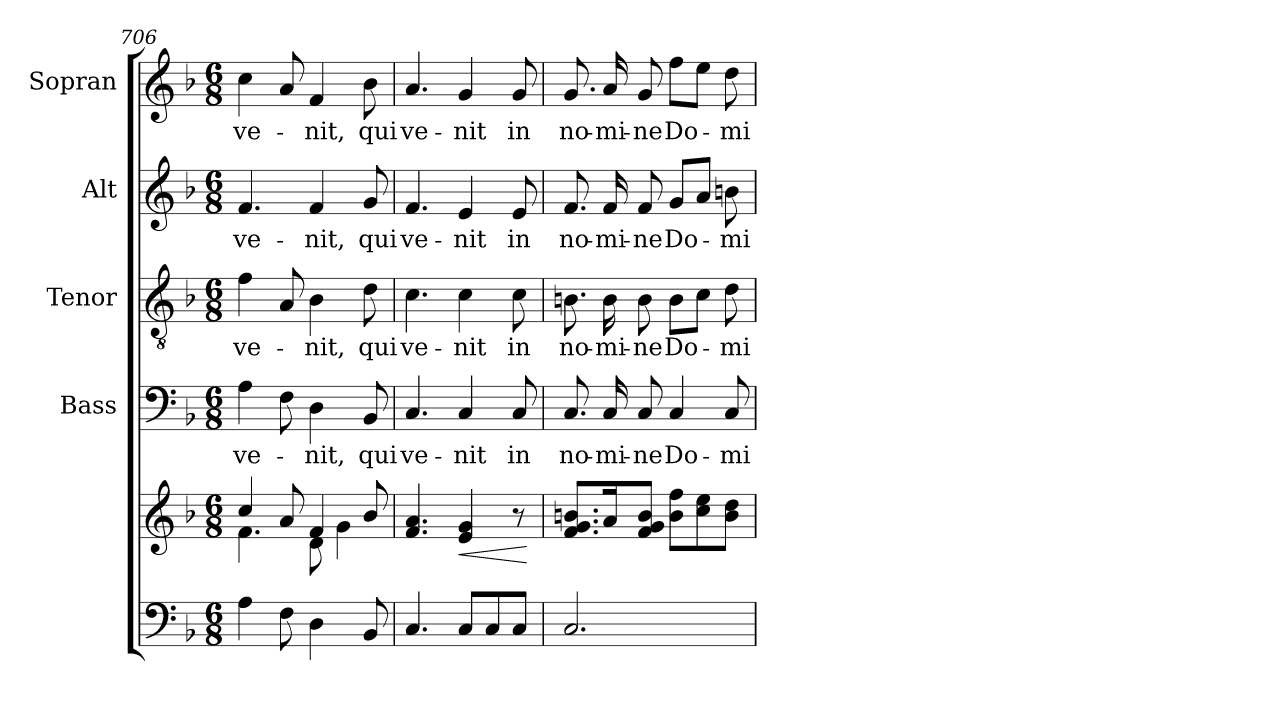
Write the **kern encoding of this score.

**kern	**kern	**dynam	**kern	**text	**kern	**text	**kern	**text	**kern	**text
*part5	*part5	*part5	*part4	*part4	*part3	*part3	*part2	*part2	*part1	*part1
*staff6	*staff5	*staff5/6	*staff4	*staff4	*staff3	*staff3	*staff2	*staff2	*staff1	*staff1
*	*	*	*I"Bass	*	*I"Tenor	*	*I"Alt	*	*I"Sopran	*
*	*	*	*I'B.	*	*I'T.	*	*I'A.	*	*I'S.	*
*clefF4	*clefG2	*	*clefF4	*	*clefGv2	*	*clefG2	*	*clefG2	*
*k[b-]	*k[b-]	*	*k[b-]	*	*k[b-]	*	*k[b-]	*	*k[b-]	*
*F:	*F:	*	*F:	*	*F:	*	*F:	*	*F:	*
*M6/8	*M6/8	*	*M6/8	*	*M6/8	*	*M6/8	*	*M6/8	*
=706	=706	=706	=706	=706	=706	=706	=706	=706	=706	=706
*	*^	*	*	*	*	*	*	*	*	*
!	!	!	!	!	!LO:LY:b	!	!LO:LY:b	!	!LO:LY:b	!	!LO:LY:b
4A\	4cc/	4.f\	.	4A\	ve-	4f\	ve-	4.f/	ve-	4cc\	-ve-
8F\	8a/	.	.	8F\	.	8A/	.	.	.	8a/	.
!	!	!	!	!	!LO:LY:b	!	!LO:LY:b	!	!LO:LY:b	!	!LO:LY:b
4D\	4f/	8d\	.	4D\	-nit,	4B-\	-nit,	4f/	-nit,	4f/	-nit,
.	.	4g\	.	.	.	.	.	.	.	.	.
!	!	!	!	!	!LO:LY:b	!	!LO:LY:b	!	!LO:LY:b	!	!LO:LY:b
8BB-/	8b-/	.	.	8BB-/	qui	8d\	qui	8g/	qui	8b-\	qui
*	*v	*v	*	*	*	*	*	*	*	*	*
!!LO:PB:g=z
=707	=707	=707	=707	=707	=707	=707	=707	=707	=707	=707
!	!	!	!	!LO:LY:b	!	!LO:LY:b	!	!LO:LY:b	!	!LO:LY:b
4.C/	4.f/ 4.a/	.	4.C/	ve-	4.c\	ve-	4.f/	ve-	4.a/	ve-
!	!	!LO:HP:b	!	!LO:LY:b	!	!LO:LY:b	!	!LO:LY:b	!	!LO:LY:b
8C/L	4e/ 4g/	<	4C/	-nit	4c\	-nit	4e/	-nit	4g/	-nit
8C/	.	.	.	.	.	.	.	.	.	.
!	!	!	!	!LO:LY:b	!	!LO:LY:b	!	!LO:LY:b	!	!LO:LY:b
8C/J	8r	.	8C/	in	8c\	in	8e/	in	8g/	in
.	.	[	.	.	.	.	.	.	.	.
=708	=708	=708	=708	=708	=708	=708	=708	=708	=708	=708
!	!	!	!	!LO:LY:b	!	!LO:LY:b	!	!LO:LY:b	!	!LO:LY:b
2.C/	8.f/ 8.g/ 8.bn/L	.	8.C/	no-	8.Bn\	no-	8.f/	no-	8.g/	no-
!	!	!	!	!LO:LY:b	!	!LO:LY:b	!	!LO:LY:b	!	!LO:LY:b
.	16a/k	.	16C/	-mi-	16B\	-mi-	16f/	-mi-	16a/	-mi-
!	!	!	!	!LO:LY:b	!	!LO:LY:b	!	!LO:LY:b	!	!LO:LY:b
.	8f/ 8g/ 8b/J	.	8C/	-ne	8B\	-ne	8f/	-ne	8g/	-ne
!	!	!	!	!LO:LY:b	!	!LO:LY:b	!	!LO:LY:b	!	!LO:LY:b
.	8b\ 8ff\L	.	4C/	Do-	8B\L	Do-	8g/L	Do-	8ff\L	Do-
.	8cc\ 8ee\	.	.	.	8c\J	.	8a/J	.	8ee\J	.
!	!	!	!	!LO:LY:b	!	!LO:LY:b	!	!LO:LY:b	!	!LO:LY:b
.	8b\ 8dd\J	.	8C/	-mi-	8d\	-mi-	8bn\	-mi-	8dd\	-mi-
=	=	=	=	=	=	=	=	=	=	=
*-	*-	*-	*-	*-	*-	*-	*-	*-	*-	*-
